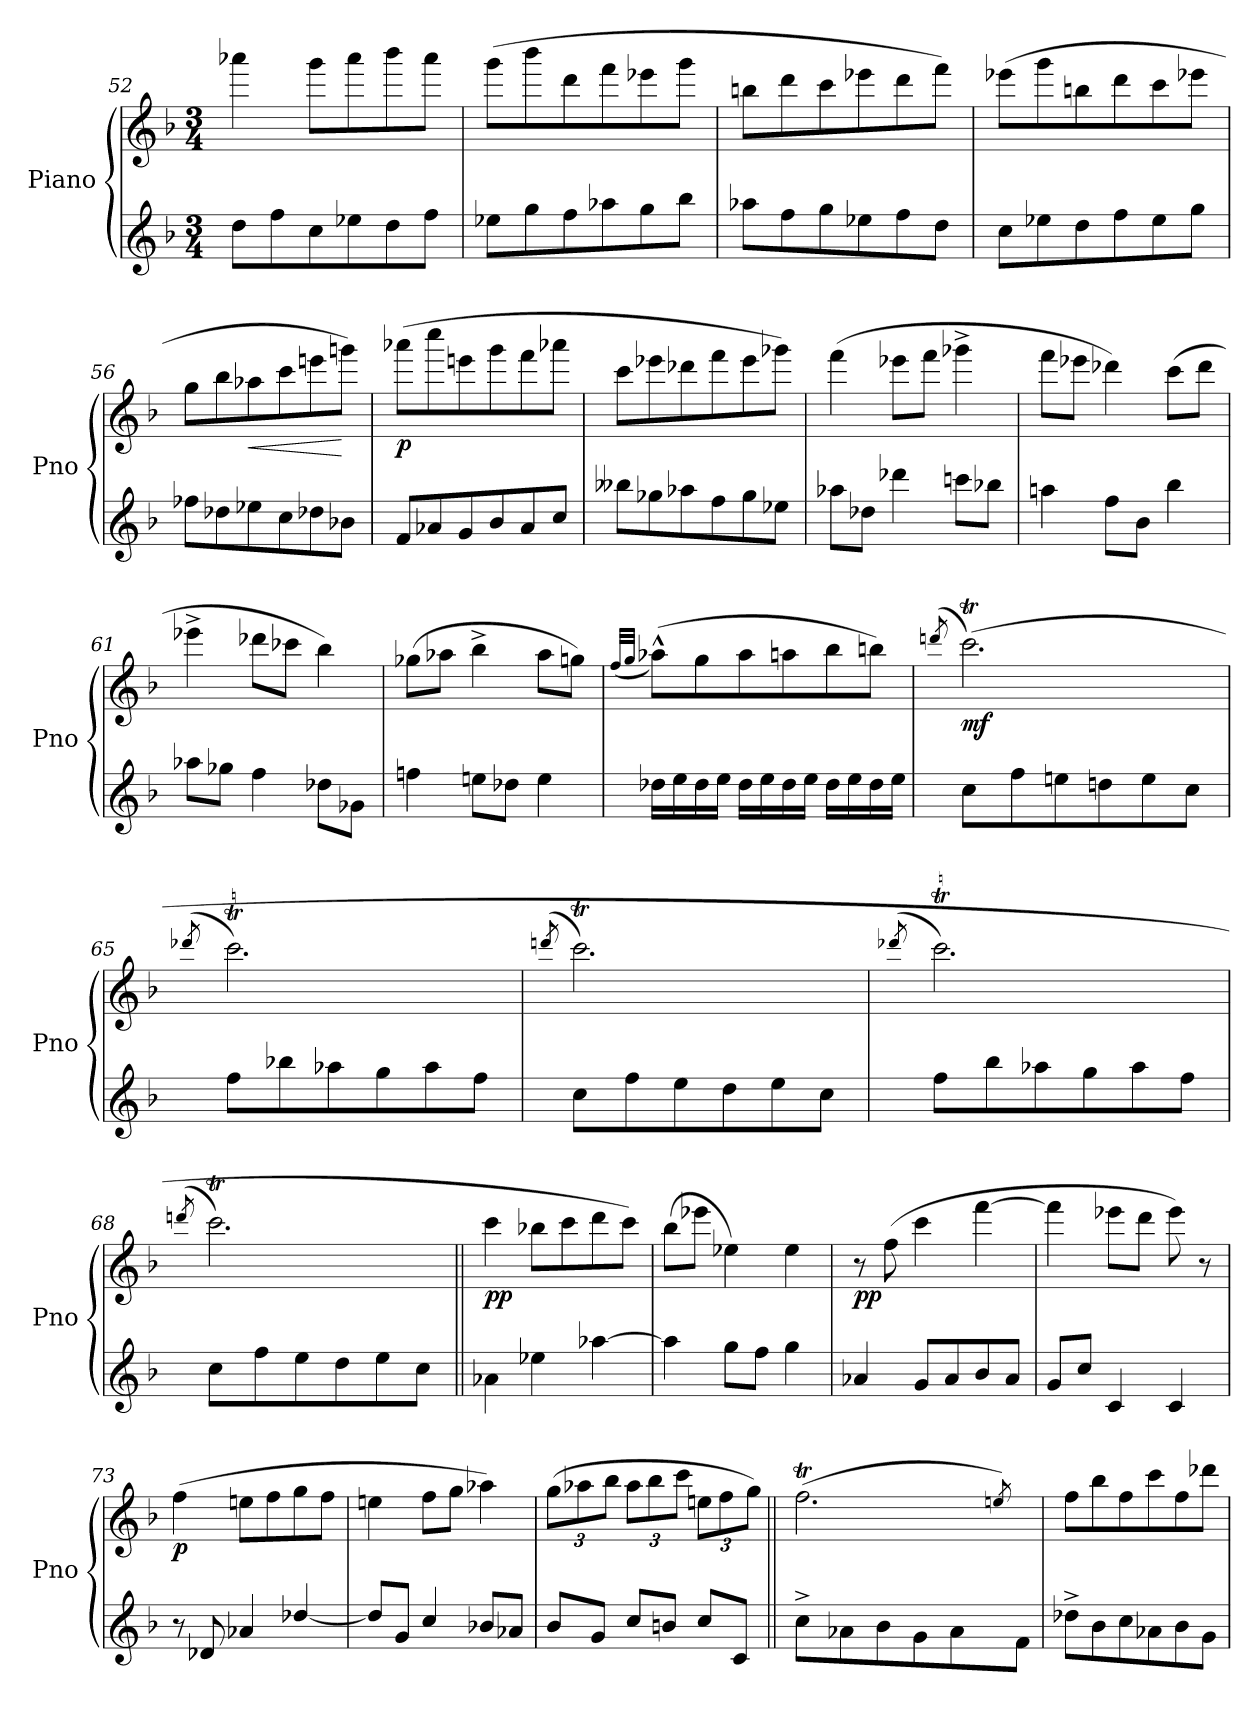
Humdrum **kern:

**kern	**kern	**dynam
*part1	*part1	*part1
*staff2	*staff1	*staff1/2
*I"Piano	*	*
*I'Pno	*	*
*clefG2	*clefG2	*
*k[b-]	*k[b-]	*
*M3/4	*M3/4	*
=52	=52	=52
8dd\L	4aaa-X\	.
8ff\	.	.
8cc\	8ggg\L	.
8ee-X\	8aaa-\	.
8dd\	8bbb-\	.
8ff\J	8aaa-\J	.
=53	=53	=53
8ee-X\L	(8ggg\L	.
8gg\	8bbb-\	.
8ff\	8ddd\	.
8aa-X\	8fff\	.
8gg\	8eee-X\	.
8bb-\J	8ggg\J	.
=54	=54	=54
8aa-X\L	8bbn\L	.
8ff\	8ddd\	.
8gg\	8ccc\	.
8ee-X\	8eee-X\	.
8ff\	8ddd\	.
8dd\J	8fff\J)	.
=55	=55	=55
8cc\L	(8eee-X\L	.
8ee-X\	8ggg\	.
8dd\	8bbn\	.
8ff\	8ddd\	.
8ee-\	8ccc\	.
8gg\J	8eee-X\J	.
=56	=56	=56
8ff-X\L	8gg\L	.
8dd-X\	8bb-\	.
!	!	!LO:HP:b
8ee-X\	8aa-X\	<
8cc\	8ccc\	.
8dd-X\	8eeen\	.
8b-X\J	8gggn\J)	[
!!LO:LB:g=z
=57	=57	=57
!	!	!LO:DY:b
8f/L	(8aaa-X\L	p
8a-X/	8cccc\	.
8g/	8eeen\	.
8b-/	8ggg\	.
8a-/	8fff\	.
8cc/J	8aaa-X\J	.
=58	=58	=58
8bb--X\L	8ccc\L	.
8gg-X\	8eee-X\	.
8aa-X\	8ddd-X\	.
8ff\	8fff\	.
8gg-\	8eee-\	.
8ee-X\J	8ggg-X\J)	.
=59	=59	=59
!	!	!LO:DY:b
8aa-X\L	(4fff\	other-dynamics
8dd-X\J	.	.
4ddd-X\	8eee-X\L	.
.	8fff\J	.
8cccn\L	4ggg-X^\	.
8bb-X\J	.	.
=60	=60	=60
4aan\	8fff\L	.
.	8eee-X\J	.
8ff\L	4ddd-X\)	.
8b-\J	.	.
4bb-\	(8ccc\L	.
.	8ddd-\J	.
=61	=61	=61
8aa-X\L	4eee-X^\	.
8gg-X\J	.	.
4ff\	8ddd-X\L	.
.	8ccc-X\J	.
8dd-X\L	4bb-\)	.
8g-X\J	.	.
=62	=62	=62
4ffn\	(8gg-X\L	.
.	8aa-X\J	.
8een\L	4bb-^\	.
8dd-X\J	.	.
4ee\	8aa-\L	.
.	8ggn\J)	.
!!LO:LB:g=z
=63	=63	=63
.	(32qff/LLL	.
.	32qgg/JJJ	.
16dd-X\LL	(8aa-X^^\L)	.
16ee\	.	.
16dd-\	8gg\	.
16ee\JJ	.	.
16dd-\LL	8aa-\	.
16ee\	.	.
16dd-\	8aan\	.
16ee\JJ	.	.
16dd-\LL	8bb-\	.
16ee\	.	.
16dd-\	8bbn\J)	.
16ee\JJ	.	.
=64	=64	=64
.	(8qdddn/	.
*	*^	*
!	!	!	!LO:DY:b
8cc\L	(>2.cccT\)	16dddyy	mf
.	.	16ccc!yy	.
8ff\	.	16ddd!yy	.
.	.	16ccc!yy	.
8een\	.	16ddd!yy	.
.	.	16ccc!yy	.
8ddn\	.	16ddd!yy	.
.	.	16ccc!yy	.
8ee\	.	16ddd!yy	.
.	.	16ccc!yy	.
8cc\J	.	16ddd!yy	.
.	.	16ccc!yy	.
=65	=65	=65	=65
.	(8qddd-X/	.	.
8ff\L	2.cccT\)	16ddd-yy	.
.	.	16ccc!yy	.
8bb-X\	.	16ddd-!yy	.
.	.	16ccc!yy	.
8aa-X\	.	16ddd-!yy	.
.	.	16ccc!yy	.
8gg\	.	16ddd-!yy	.
.	.	16ccc!yy	.
8aa-\	.	16ddd-!yy	.
.	.	16ccc!yy	.
8ff\J	.	16ddd-!yy	.
.	.	16ccc!yy	.
=66	=66	=66	=66
.	(8qdddn/	.	.
8cc\L	2.cccT\)	16dddyy	.
.	.	16ccc!yy	.
8ff\	.	16ddd!yy	.
.	.	16ccc!yy	.
8ee\	.	16ddd!yy	.
.	.	16ccc!yy	.
8dd\	.	16ddd!yy	.
.	.	16ccc!yy	.
8ee\	.	16ddd!yy	.
.	.	16ccc!yy	.
8cc\J	.	16ddd!yy	.
.	.	16ccc!yy	.
=67	=67	=67	=67
.	(8qddd-X/	.	.
8ff\L	2.cccT\)	16ddd-yy	.
.	.	16ccc!yy	.
8bb-\	.	16ddd-!yy	.
.	.	16ccc!yy	.
8aa-X\	.	16ddd-!yy	.
.	.	16ccc!yy	.
8gg\	.	16ddd-!yy	.
.	.	16ccc!yy	.
8aa-\	.	16ddd-!yy	.
.	.	16ccc!yy	.
8ff\J	.	16ddd-!yy	.
.	.	16ccc!yy	.
!!LO:PB:g=z	!!
=68	=68	=68	=68
.	(8qdddn/	.	.
8cc\L	2.cccT\)	16dddyy	.
.	.	16ccc!yy	.
8ff\	.	16ddd!yy	.
.	.	16ccc!yy	.
8ee\	.	16ddd!yy	.
.	.	16ccc!yy	.
8dd\	.	16ddd!yy	.
.	.	16ccc!yy	.
8ee\	.	16ddd!yy	.
.	.	16ccc!yy	.
8cc\J	.	16ddd!yy	.
.	.	16ccc!yy	.
=69||	=69||	=69||	=69||
!	!	!	!LO:DY:b
*	*v	*v	*
4a-X\	4ccc\	pp
4ee-X\	8bb-X\L	.
.	8ccc\	.
[4aa-X\	8ddd\	.
.	8ccc\J)	.
=70	=70	=70
4aa-\]	(8bb-\L	.
.	8eee-X\J	.
8gg\L	4ee-X\)	.
8ff\J	.	.
4gg\	4ee-\	.
=71	=71	=71
!	!	!LO:DY:b
4a-X/	8r	pp
.	(8ff\	.
8g/L	4ccc\	.
8a-/	.	.
8b-/	[4fff\	.
8a-/J	.	.
=72	=72	=72
8g/L	4fff\]	.
8cc/J	.	.
4c/	8eee-X\L	.
.	8ddd\J	.
4c/	8eee-\)	.
.	8r	.
=73	=73	=73
!	!	!LO:DY:b
8r	(4ff\	p
8d-X/	.	.
4a-X/	8een\L	.
.	8ff\	.
[4dd-X/	8gg\	.
.	8ff\J	.
=74	=74	=74
8dd-/L]	4een\	.
8g/J	.	.
4cc/	8ff\L	.
.	8gg\J	.
8b-X/L	4aa-X\)	.
8a-X/J	.	.
!!LO:LB:g=z
=75	=75	=75
*	*Xbrackettup	*
8b-/L	(12gg\L	.
.	12aa-X\	.
8g/J	.	.
.	12bb-\J	.
8cc/L	12aa-\L	.
.	12bb-\	.
8bn/J	.	.
.	12ccc\J	.
8cc/L	12een\L	.
.	12ff\	.
8c/J	.	.
.	12gg\J)	.
=76||	=76||	=76||
*	*^	*
!	!	!	!LO:DY:b
8cc^\L	(2.ffT\	16ggyy	other-dynamics
.	.	16ff!yy	.
8a-X\	.	16gg!yy	.
.	.	16ff!yy	.
8b-\	.	16gg!yy	.
.	.	16ff!yy	.
8g\	.	16gg!yy	.
.	.	16ff!yy	.
8a-\	.	16gg!yy	.
.	.	16ff!yy	.
.	.	8qeen/)	.
8f\J	.	8ee!yy	.
*	*v	*v	*
=77	=77	=77
8dd-X^\L	8ff\L	.
8b-\	8bb-\	.
8cc\	8ff\	.
8a-X\	8ccc\	.
8b-\	8ff\	.
8g\J	8ddd-X\J	.
=	=	=
*-	*-	*-
